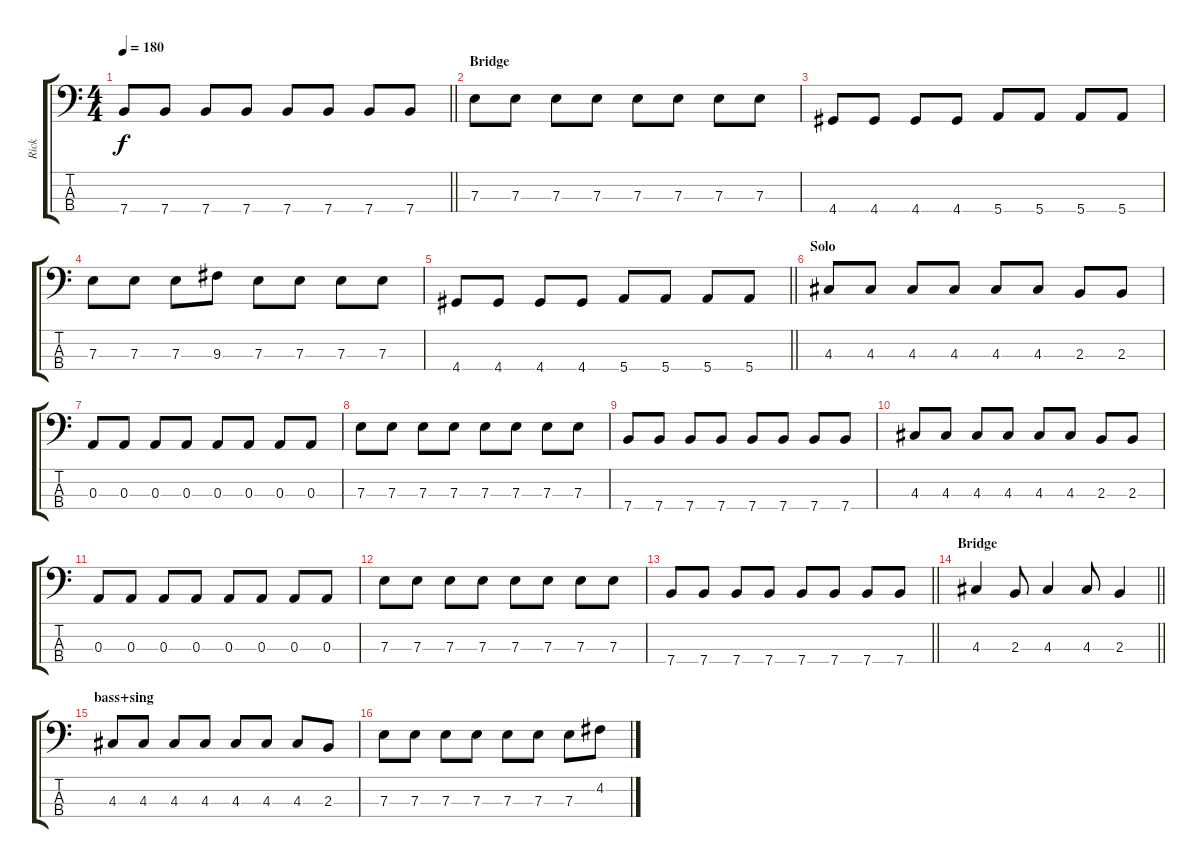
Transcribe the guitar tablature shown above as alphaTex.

\track ("Rick" "Rick") {instrument electricbasspick}
\staff {score tabs}
\tuning (G2 D2 A1 E1) {hide}
\ts (4 4)
\tempo 180
\clef f4
\barLineRight lightlight
\ks c
7.4.8{dy f} 7.4.8 7.4.8 7.4.8 7.4.8 7.4.8 7.4.8 7.4.8 |
\section ("" "Bridge")
7.3.8 7.3.8 7.3.8 7.3.8 7.3.8 7.3.8 7.3.8 7.3.8 |
4.4.8 4.4.8 4.4.8 4.4.8 5.4.8 5.4.8 5.4.8 5.4.8 |
7.3.8 7.3.8 7.3.8 9.3.8 7.3.8 7.3.8 7.3.8 7.3.8 |
\barLineRight lightlight
4.4.8 4.4.8 4.4.8 4.4.8 5.4.8 5.4.8 5.4.8 5.4.8 |
\section ("" "Solo")
4.3.8 4.3.8 4.3.8 4.3.8 4.3.8 4.3.8 2.3.8 2.3.8 |
0.3.8 0.3.8 0.3.8 0.3.8 0.3.8 0.3.8 0.3.8 0.3.8 |
7.3.8 7.3.8 7.3.8 7.3.8 7.3.8 7.3.8 7.3.8 7.3.8 |
7.4.8 7.4.8 7.4.8 7.4.8 7.4.8 7.4.8 7.4.8 7.4.8 |
4.3.8 4.3.8 4.3.8 4.3.8 4.3.8 4.3.8 2.3.8 2.3.8 |
0.3.8 0.3.8 0.3.8 0.3.8 0.3.8 0.3.8 0.3.8 0.3.8 |
7.3.8 7.3.8 7.3.8 7.3.8 7.3.8 7.3.8 7.3.8 7.3.8 |
\barLineRight lightlight
7.4.8 7.4.8 7.4.8 7.4.8 7.4.8 7.4.8 7.4.8 7.4.8 |
\section ("" "Bridge")
\barLineRight lightlight
4.3.4 2.3.8 4.3.4 4.3.8 2.3.4 |
\section ("" "bass+sing")
4.3.8 4.3.8 4.3.8 4.3.8 4.3.8 4.3.8 4.3.8 2.3.8 |
7.3.8 7.3.8 7.3.8 7.3.8 7.3.8 7.3.8 7.3.8 4.2.8
